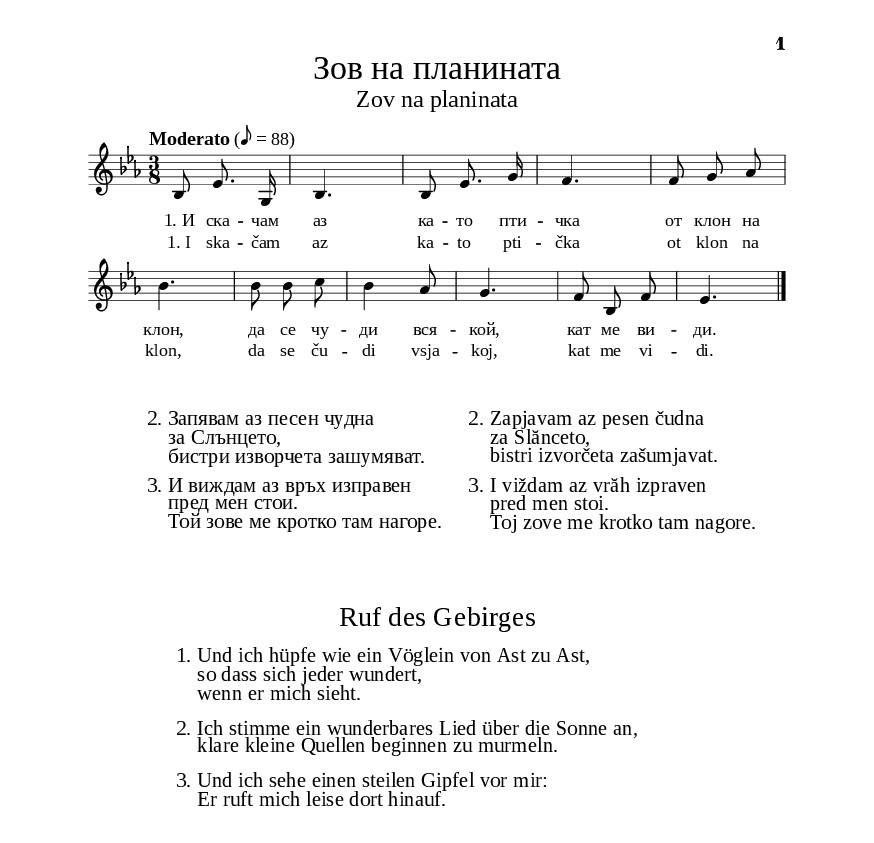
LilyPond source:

\version "2.24.3"

% include paper part and global functions
\include "include/globals.ily"

\bookpart {
  \label #'ref112_2
  \tocItem \markup "Зов на планината – Zov na planinata"
  \include "include/bookpart-paper.ily"
  \score {
    \include "include/score-layout.ily"


    \new Voice \relative c' {

      \clef treble
      \key es \major
      \time 3/8
      \tempoFunc "Moderato" 8 "88"
      \autoBeamOff
      bes8
      es8.  g,16 |
      bes4. |  bes8  es8. g16 |
      f4.|  f8  g8 as8 \break |
      bes4. | bes8  bes8 c8 | bes4
      as8 |  g4. | f8 bes,8 f'8 | es4. \bar "|."
    }

    \addlyrics {
      "1. И" ска -- чам аз ка -- то пти -- чка от клон на клон, да се чу -- ди вся -- кой, кат ме ви -- ди.
    }
    \addlyrics {
      "1. I" ska -- čam az ka -- to pti -- čka ot klon na klon, da se ču -- di vsja -- koj, kat me vi -- di.
    }

    \header {
      title = \titleFunc "Зов на планината" "Zov na planinata"
    }

    \midi{}

  } % score
  %\markup \dc-two "D.C.""con repitione"

  \markup \vspace #2

  \markup \abs-fontsize #10 {
    \hspace #8
    \override #`(baseline-skip . ,bgCoupletBaselineSkip) % affects space between column lines
    \column {
      \line {  2. Запявам аз  песен чудна}
      \line {   "   "  за Слънцето,}
      \line {   "   "  бистри изворчета зашумяват.}
      \vspace #0.5
      \line {3. И виждам аз връх изправен}
      \line {   "   " пред мен стои.}
      \line {   "   " Той зове ме кротко там нагоре.}
    }

    \hspace #3
    \override #`(baseline-skip . ,bgCoupletBaselineSkip)
    \column {
      \line {  2. Zapjavam az  pesen čudna}
      \line {   "   "  za Slănceto,}
      \line {   "   "  bistri izvorčeta zašumjavat.}
      \vspace #0.5
      \line {3. I viždam az vrăh izpraven}
      \line {   "   " pred men stoi.}
      \line {   "   " Toj zove me krotko tam nagore.}

    } %column
  } % markup




  % include foreign translation(s) of the song

  \markup \vspace #3
  \version "2.24.2"

\markup \fill-line { \fontsize #deTitleFontSize "Ruf des Gebirges" }
\markup \null
\markup \null
\markup \fontsize #deCoupletFontSize {
  \hspace #12
  \override #`(baseline-skip . ,deCoupletBaselineSkip)

  \column {
    \line { 1. Und ich hüpfe wie ein Vöglein von Ast zu Ast, }

  \line {   "   "  so dass sich jeder wundert, }

   \line {   "   "  wenn er mich sieht.}
     \line { " "}

    \line { 2.  Ich stimme ein wunderbares Lied über die Sonne an,}

     \line {   "   "  klare kleine Quellen beginnen zu murmeln.}
    \line { " "}

    \line { 3. Und ich sehe einen steilen Gipfel vor mir:}

   \line {   "   "  Er ruft mich leise dort hinauf. }


  }


}


} % bookpart
